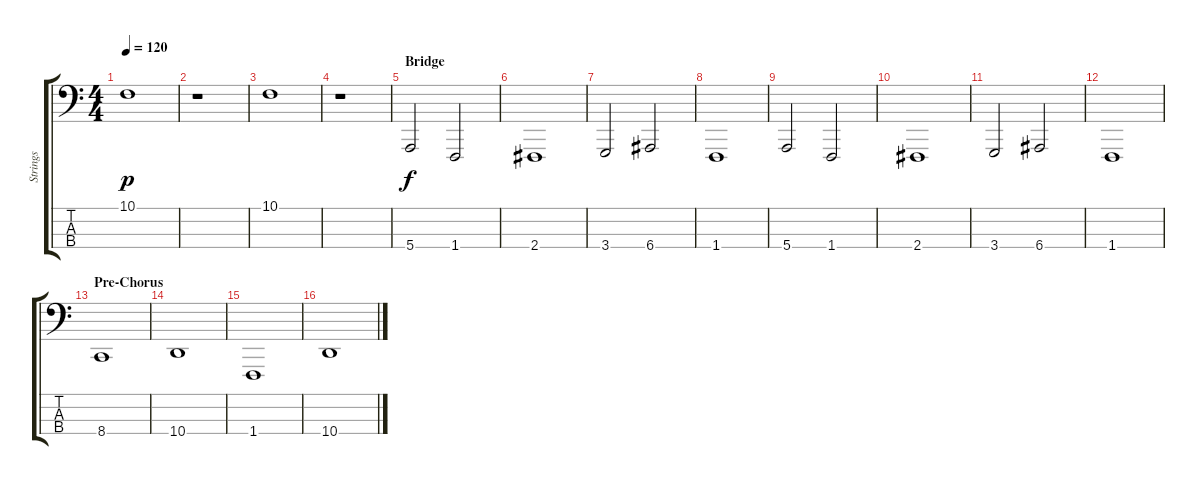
\track ("Strings" "Strings") {instrument synthstrings1}
\staff {score tabs}
\tuning (G2 D2 A1 E1) {hide}
\ts (4 4)
\tempo 120
\clef f4
\ks c
10.1.1{dy p} |
r.1 |
10.1.1 |
r.1 |
\section ("" "Bridge")
5.4.2{dy f} 1.4.2 |
2.4.1 |
3.4.2 6.4.2 |
1.4.1 |
5.4.2 1.4.2 |
2.4.1 |
3.4.2 6.4.2 |
1.4.1 |
\section ("" "Pre-Chorus")
8.4.1 |
10.4.1 |
1.4.1 |
10.4.1
